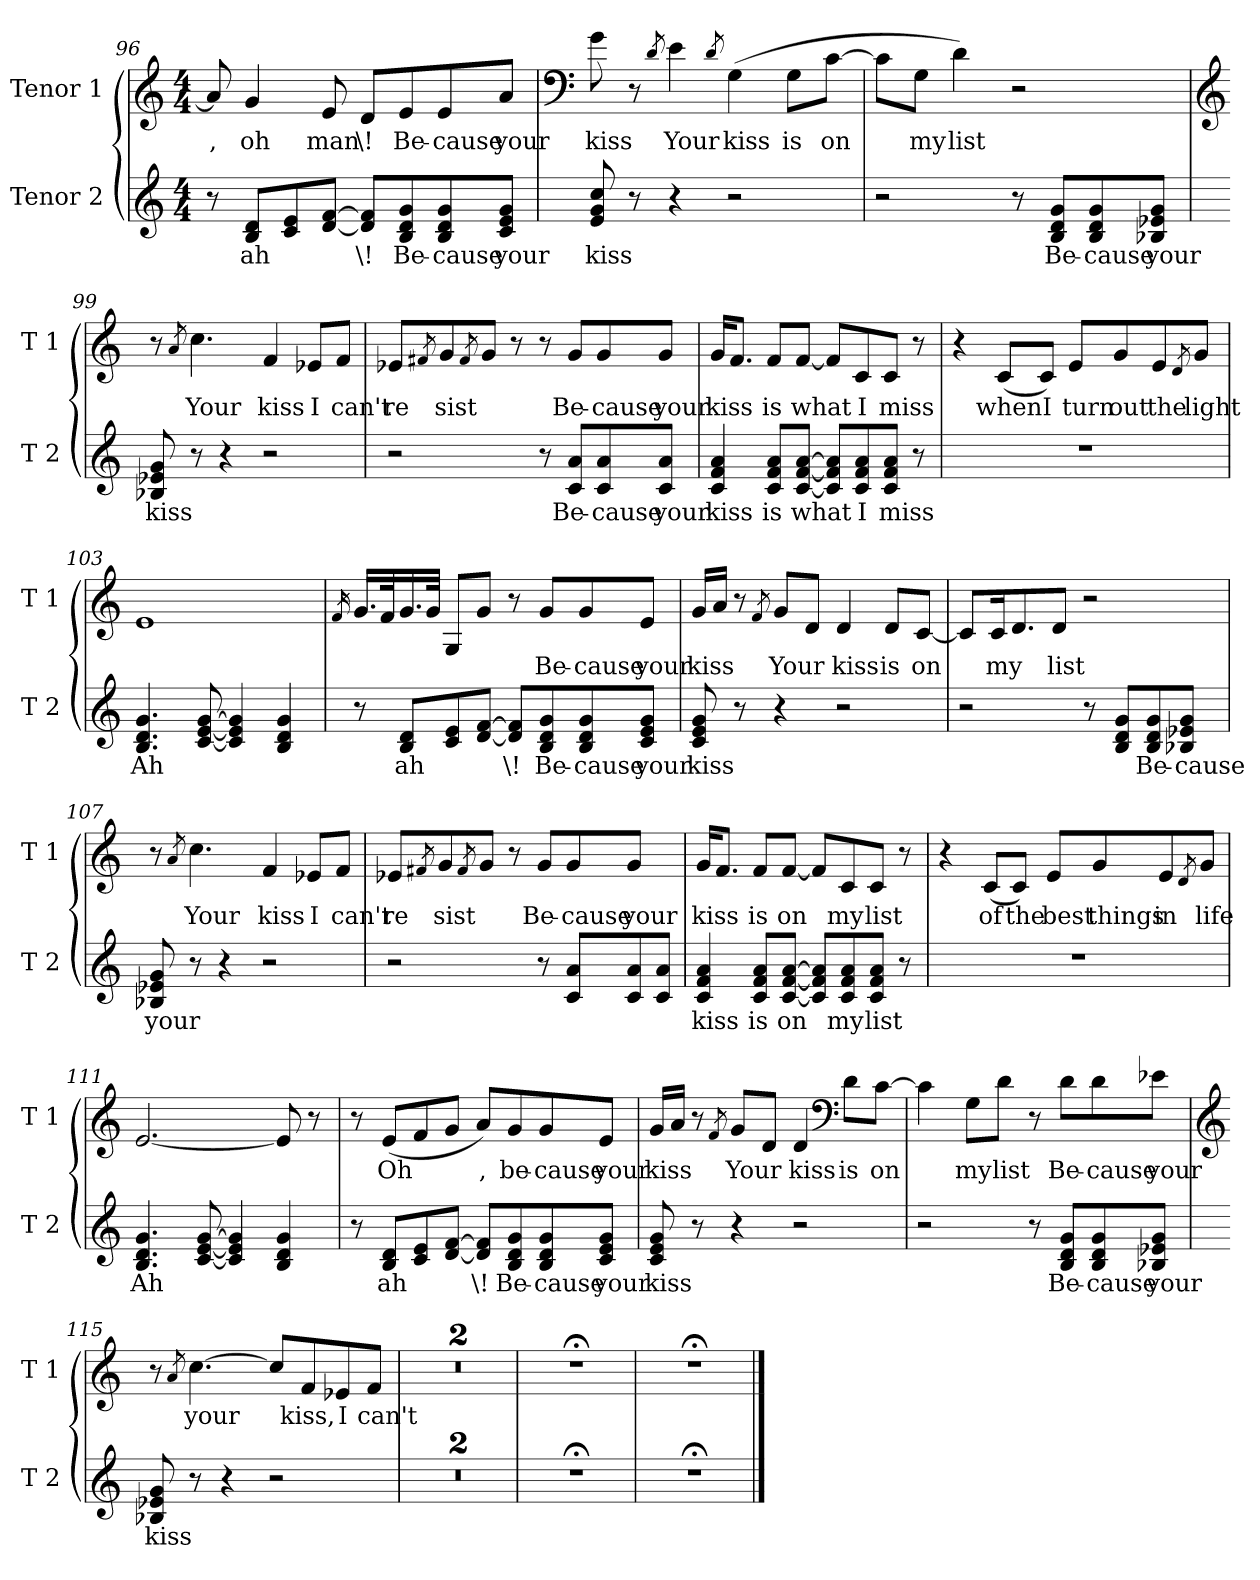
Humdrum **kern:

**kern	**text	**kern	**text
*part2	*part2	*part1	*part1
*staff2	*staff2	*staff1	*staff1
*I"Tenor 2	*	*I"Tenor 1	*
*I'T 2	*	*I'T 1	*
*clefG2	*	*clefG2	*
*k[]	*	*k[]	*
*M4/4	*	*M4/4	*
=96	=96	=96	=96
!	!	!	!LO:LY:b
8r	.	8a/]	,
!	!LO:LY:b	!	!LO:LY:b
8B/ 8d/L	ah	4g/	oh
8c/ 8e/	.	.	.
!	!	!	!LO:LY:b
[8d/ [8f/J	.	8e/	man
!	!LO:LY:b	!	!LO:LY:b
8d/] 8f/]L	\!	8d/L	\!
!	!LO:LY:b	!	!LO:LY:b
8B/ 8d/ 8g/	Be-	8e/	Be-
!	!LO:LY:b	!	!LO:LY:b
8B/ 8d/ 8g/	-cause	8e/	-cause
!	!LO:LY:b	!	!LO:LY:b
8c/ 8e/ 8g/J	your	8a/J	your
=97	=97	=97	=97
*	*	*clefF4	*
!	!LO:LY:b	!	!LO:LY:b
8e/ 8g/ 8cc/	kiss	8g\	kiss
8r	.	8r	.
.	.	8qd/	.
!	!	!	!LO:LY:b
4r	.	4e\	Your
.	.	8qd/	.
!	!	!	!LO:LY:b
2r	.	(>4G\	kiss
!	!	!	!LO:LY:b
.	.	8G\L	is
!	!	!	!LO:LY:b
.	.	[8c\J	on
=98	=98	=98	=98
2r	.	8c\L]	.
!	!	!	!LO:LY:b
.	.	8G\J	my
!	!	!	!LO:LY:b
.	.	4d\)	list
8r	.	2r	.
!	!LO:LY:b	!	!
8B/ 8d/ 8g/L	Be-	.	.
!	!LO:LY:b	!	!
8B/ 8d/ 8g/	-cause	.	.
!	!LO:LY:b	!	!
8B-X/ 8e-X/ 8g/J	your	.	.
=99	=99	=99	=99
*	*	*clefG2	*
!	!LO:LY:b	!	!
8B-X/ 8e-X/ 8g/	kiss	8r	.
.	.	8qa/	.
!	!	!	!LO:LY:b
8r	.	4.cc\	Your
4r	.	.	.
!	!	!	!LO:LY:b
2r	.	4f/	kiss
!	!	!	!LO:LY:b
.	.	8e-X/L	I
!	!	!	!LO:LY:b
.	.	8f/J	can't
=100	=100	=100	=100
!	!	!	!LO:LY:b
2r	.	8e-X/L	re
.	.	8qf#X/	.
!	!	!	!LO:LY:b
.	.	8g/	sist
.	.	8qf#/	.
.	.	8g/J	.
.	.	8r	.
8r	.	8r	.
!	!LO:LY:b	!	!LO:LY:b
8c/ 8a/L	Be-	8g/L	Be-
!	!LO:LY:b	!	!LO:LY:b
8c/ 8a/	-cause	8g/	-cause
!	!LO:LY:b	!	!LO:LY:b
8c/ 8a/J	your	8g/J	your
=101	=101	=101	=101
!	!LO:LY:b	!	!LO:LY:b
4c/ 4f/ 4a/	kiss	16g/KL	kiss
.	.	8.f/J	.
!	!LO:LY:b	!	!LO:LY:b
8c/ 8f/ 8a/L	is	8f/L	is
!	!LO:LY:b	!	!LO:LY:b
[8c/ [8f/ [8a/J	what	[8f/J	what
8c/] 8f/] 8a/]L	.	8f/L]	.
!	!LO:LY:b	!	!LO:LY:b
8c/ 8f/ 8a/	I	8c/	I
!	!LO:LY:b	!	!LO:LY:b
8c/ 8f/ 8a/J	miss	8c/J	miss
8r	.	8r	.
=102	=102	=102	=102
1r	.	4r	.
!	!	!	!LO:LY:b
.	.	(<8c/L	when
!	!	!	!LO:LY:b
.	.	8c/J)	I
!	!	!	!LO:LY:b
.	.	8e/L	turn
!	!	!	!LO:LY:b
.	.	8g/	out
!	!	!	!LO:LY:b
.	.	8e/	the
.	.	8qd/	.
!	!	!	!LO:LY:b
.	.	8g/J	light
=103	=103	=103	=103
!	!LO:LY:b	!	!
4.B/ 4.d/ 4.g/	Ah	1e	.
[8c/ [8e/ [8g/	.	.	.
4c/] 4e/] 4g/]	.	.	.
4B/ 4d/ 4g/	.	.	.
=104	=104	=104	=104
.	.	16qf/	.
8r	.	16.g/LL	.
.	.	32f/K	.
!	!LO:LY:b	!	!
8B/ 8d/L	ah	16.g/	.
.	.	32g/JJk	.
8c/ 8e/	.	8G/L	.
[8d/ [8f/J	.	8g/J	.
!	!LO:LY:b	!	!
8d/] 8f/]L	\!	8r	.
!	!LO:LY:b	!	!LO:LY:b
8B/ 8d/ 8g/	Be-	8g/L	Be-
!	!LO:LY:b	!	!LO:LY:b
8B/ 8d/ 8g/	-cause	8g/	-cause
!	!LO:LY:b	!	!LO:LY:b
8c/ 8e/ 8g/J	your	8e/J	your
=105	=105	=105	=105
!	!LO:LY:b	!	!LO:LY:b
8c/ 8e/ 8g/	kiss	16g/LL	kiss
.	.	16a/JJ	.
8r	.	8r	.
.	.	8qf/	.
!	!	!	!LO:LY:b
4r	.	8g/L	Your
.	.	8d/J	.
!	!	!	!LO:LY:b
2r	.	4d/	kiss
!	!	!	!LO:LY:b
.	.	8d/L	is
!	!	!	!LO:LY:b
.	.	[8c/J	on
=106	=106	=106	=106
2r	.	8c/L]	.
!	!	!	!LO:LY:b
.	.	16c/K	my
.	.	8.d/	.
!	!	!	!LO:LY:b
.	.	8d/J	list
8r	.	2r	.
8B/ 8d/ 8g/L	.	.	.
!	!LO:LY:b	!	!
8B/ 8d/ 8g/	Be-	.	.
!	!LO:LY:b	!	!
8B-X/ 8e-X/ 8g/J	-cause	.	.
=107	=107	=107	=107
!	!LO:LY:b	!	!
8B-X/ 8e-X/ 8g/	your	8r	.
.	.	8qa/	.
!	!	!	!LO:LY:b
8r	.	4.cc\	Your
4r	.	.	.
!	!	!	!LO:LY:b
2r	.	4f/	kiss
!	!	!	!LO:LY:b
.	.	8e-X/L	I
!	!	!	!LO:LY:b
.	.	8f/J	can't
=108	=108	=108	=108
!	!	!	!LO:LY:b
2r	.	8e-X/L	re
.	.	8qf#X/	.
!	!	!	!LO:LY:b
.	.	8g/	sist
.	.	8qf#/	.
.	.	8g/J	.
.	.	8r	.
!	!	!	!LO:LY:b
8r	.	8g/L	Be-
!	!	!	!LO:LY:b
8c/ 8a/L	.	8g/	-cause
!	!	!	!LO:LY:b
8c/ 8a/	.	8g/J	your
8c/ 8a/J	.	8ryy	.
=109	=109	=109	=109
!	!LO:LY:b	!	!LO:LY:b
4c/ 4f/ 4a/	kiss	16g/KL	kiss
.	.	8.f/J	.
!	!LO:LY:b	!	!LO:LY:b
8c/ 8f/ 8a/L	is	8f/L	is
!	!LO:LY:b	!	!LO:LY:b
[8c/ [8f/ [8a/J	on	[8f/J	on
8c/] 8f/] 8a/]L	.	8f/L]	.
!	!LO:LY:b	!	!LO:LY:b
8c/ 8f/ 8a/	my	8c/	my
!	!LO:LY:b	!	!LO:LY:b
8c/ 8f/ 8a/J	list	8c/J	list
8r	.	8r	.
=110	=110	=110	=110
1r	.	4r	.
!	!	!	!LO:LY:b
.	.	(<8c/L	of
!	!	!	!LO:LY:b
.	.	8c/J)	the
!	!	!	!LO:LY:b
.	.	8e/L	best
!	!	!	!LO:LY:b
.	.	8g/	things
!	!	!	!LO:LY:b
.	.	8e/	in
.	.	8qd/	.
!	!	!	!LO:LY:b
.	.	8g/J	life
=111	=111	=111	=111
!	!LO:LY:b	!	!
4.B/ 4.d/ 4.g/	Ah	[2.e/	.
[8c/ [8e/ [8g/	.	.	.
4c/] 4e/] 4g/]	.	.	.
4B/ 4d/ 4g/	.	8e/]	.
.	.	8r	.
=112	=112	=112	=112
8r	.	8r	.
!	!LO:LY:b	!	!LO:LY:b
8B/ 8d/L	ah	(<8e/L	Oh
8c/ 8e/	.	8f/	.
[8d/ [8f/J	.	8g/J	.
!	!LO:LY:b	!	!LO:LY:b
8d/] 8f/]L	\!	8a/L)	,
!	!LO:LY:b	!	!LO:LY:b
8B/ 8d/ 8g/	Be-	8g/	be-
!	!LO:LY:b	!	!LO:LY:b
8B/ 8d/ 8g/	-cause	8g/	-cause
!	!LO:LY:b	!	!LO:LY:b
8c/ 8e/ 8g/J	your	8e/J	your
=113	=113	=113	=113
!	!LO:LY:b	!	!LO:LY:b
8c/ 8e/ 8g/	kiss	16g/LL	kiss
.	.	16a/JJ	.
8r	.	8r	.
.	.	8qf/	.
!	!	!	!LO:LY:b
4r	.	8g/L	Your
.	.	8d/J	.
!	!	!	!LO:LY:b
2r	.	4d/	kiss
*	*	*clefF4	*
!	!	!	!LO:LY:b
.	.	8d\L	is
!	!	!	!LO:LY:b
.	.	[8c\J	on
=114	=114	=114	=114
2r	.	4c\]	.
!	!	!	!LO:LY:b
.	.	8G\L	my
!	!	!	!LO:LY:b
.	.	8d\J	list
8r	.	8r	.
!	!LO:LY:b	!	!LO:LY:b
8B/ 8d/ 8g/L	Be-	8d\L	Be-
!	!LO:LY:b	!	!LO:LY:b
8B/ 8d/ 8g/	-cause	8d\	-cause
!	!LO:LY:b	!	!LO:LY:b
8B-X/ 8e-X/ 8g/J	your	8e-X\J	your
=115	=115	=115	=115
*	*	*clefG2	*
!	!LO:LY:b	!	!
8B-X/ 8e-X/ 8g/	kiss	8r	.
.	.	8qa/	.
!	!	!	!LO:LY:b
8r	.	[4.cc\	your
4r	.	.	.
2r	.	8cc/L]	.
!	!	!	!LO:LY:b
.	.	8f/	kiss,
!	!	!	!LO:LY:b
.	.	8e-X/	I
!	!	!	!LO:LY:b
.	.	8f/J	can't
=116	=116	=116	=116
1r	.	1r	.
=117	=117	=117	=117
1r	.	1r	.
=117X1	=117X1	=117X1	=117X1
1r;<	.	1r;<	.
=117X2	=117X2	=117X2	=117X2
1r;<	.	1r;<	.
==	==	==	==
*-	*-	*-	*-
